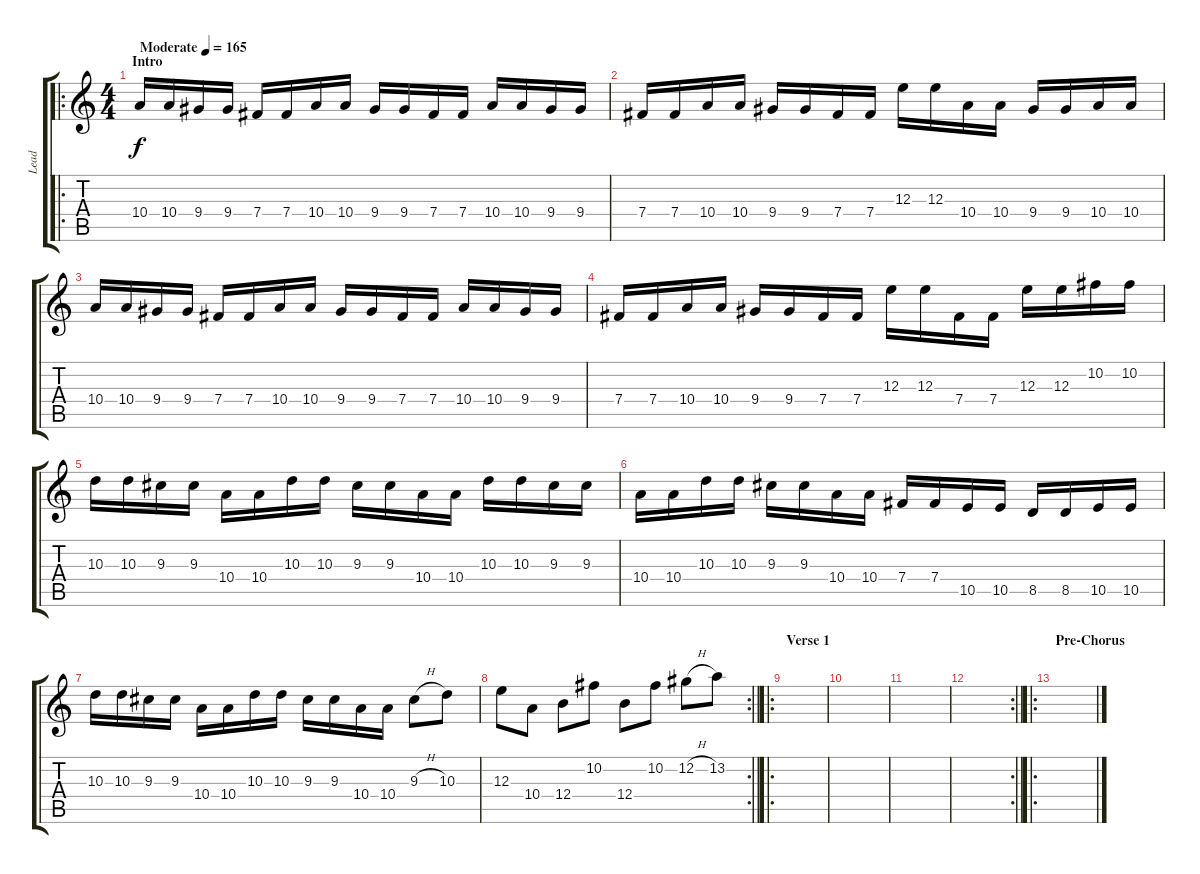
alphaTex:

\track ("Lead" "Lead") {instrument distortionguitar}
\staff {score tabs}
\tuning (Db4 Ab3 E3 B2 Gb2 B1) {hide}
\ro
\ts (4 4)
\section ("" "Intro")
\tempo (165 "Moderate")
\clef g2
\ks c
10.4.16{dy f instrument distortionguitar} 10.4.16 9.4.16 9.4.16 7.4.16 7.4.16 10.4.16 10.4.16 9.4.16 9.4.16 7.4.16 7.4.16 10.4.16 10.4.16 9.4.16 9.4.16 |
7.4.16 7.4.16 10.4.16 10.4.16 9.4.16 9.4.16 7.4.16 7.4.16 12.3.16 12.3.16 10.4.16 10.4.16 9.4.16 9.4.16 10.4.16 10.4.16 |
10.4.16 10.4.16 9.4.16 9.4.16 7.4.16 7.4.16 10.4.16 10.4.16 9.4.16 9.4.16 7.4.16 7.4.16 10.4.16 10.4.16 9.4.16 9.4.16 |
7.4.16 7.4.16 10.4.16 10.4.16 9.4.16 9.4.16 7.4.16 7.4.16 12.3.16 12.3.16 7.4.16 7.4.16 12.3.16 12.3.16 10.2.16 10.2.16 |
10.3.16 10.3.16 9.3.16 9.3.16 10.4.16 10.4.16 10.3.16 10.3.16 9.3.16 9.3.16 10.4.16 10.4.16 10.3.16 10.3.16 9.3.16 9.3.16 |
10.4.16 10.4.16 10.3.16 10.3.16 9.3.16 9.3.16 10.4.16 10.4.16 7.4.16 7.4.16 10.5.16 10.5.16 8.5.16 8.5.16 10.5.16 10.5.16 |
10.3.16 10.3.16 9.3.16 9.3.16 10.4.16 10.4.16 10.3.16 10.3.16 9.3.16 9.3.16 10.4.16 10.4.16 9.3{h}.8 10.3.8 |
\rc 2
\barLineRight lightlight
12.3.8 10.4.8 12.4.8 10.2.8 12.4.8 10.2.8 12.2{h}.8 13.2.8 |
\ro
\section ("" "Verse 1")
|
|
|
\rc 2
\barLineRight lightlight
|
\ro
\section ("" "Pre-Chorus")
